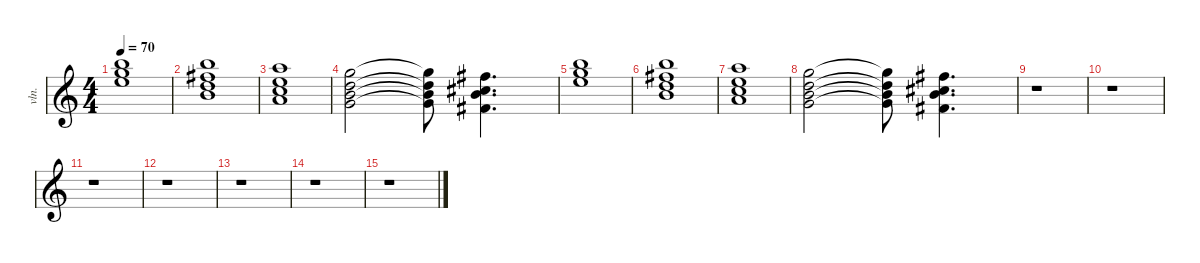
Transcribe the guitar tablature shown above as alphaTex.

\defaultSystemsLayout 4
\hideDynamics
\bracketExtendMode nobrackets
\otherSystemsTrackNameOrientation horizontal
\track ("Synth" "vln.") {defaultSystemsLayout 8 instrument stringensemble2}
\staff {score}
\tuning (E4 B3 G3 D3 A2 E2)
\ts (4 4)
\tempo 70
\clef g2
\ks c
(19.1 20.2 21.3).1{dy f beam Down} |
(19.1 19.2{acc #} 19.3 21.4).1{beam Down} |
(17.1 17.2 17.3 19.4).1{beam Down} |
(15.1 15.2 16.3 17.4).2{beam Down} (15.1{t} 15.2{t} 16.3{t} 17.4{t}).8{beam Down} (14.1{acc #} 14.2{acc #} 16.3 16.4{acc #}).4{d beam Down} |
(19.1 20.2 21.3).1{beam Down} |
(19.1 19.2{acc #} 19.3 21.4).1{beam Down} |
(17.1 17.2 17.3 19.4).1{beam Down} |
(15.1 15.2 16.3 17.4).2{beam Down} (15.1{t} 15.2{t} 16.3{t} 17.4{t}).8{beam Down} (14.1{acc #} 14.2{acc #} 16.3 16.4{acc #}).4{d beam Down} |
r.1{beam Down} |
r.1{beam Down} |
r.1{beam Down} |
r.1{beam Down} |
r.1{beam Down} |
r.1{beam Down} |
r.1{beam Down}
